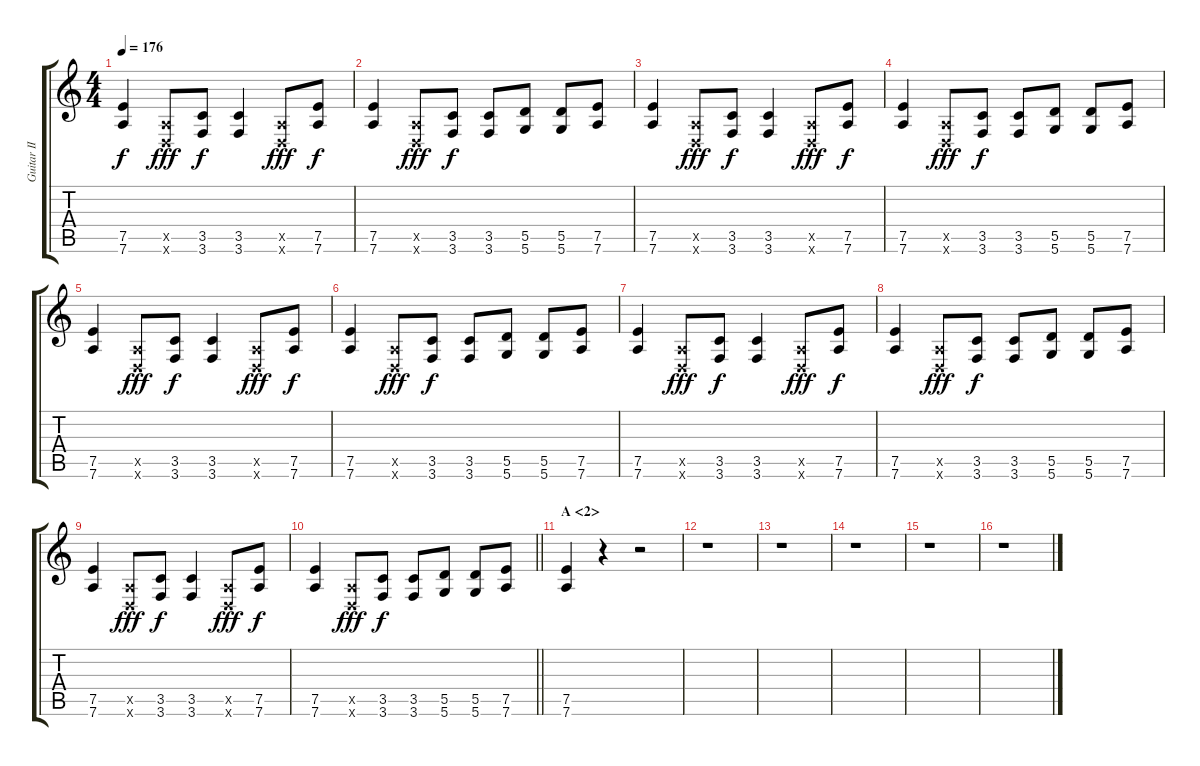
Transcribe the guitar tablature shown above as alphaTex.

\track ("Guitar II" "Guitar II") {instrument distortionguitar}
\staff {score tabs}
\tuning (E4 B3 G3 D3 A2 D2) {hide}
\ts (4 4)
\tempo 176
\clef g2
\ks c
(7.5 7.6).4{dy f} (0.5{x} 0.6{x}).8{dy fff} (3.5 3.6).8{dy f} (3.5 3.6).4 (0.5{x} 0.6{x}).8{dy fff} (7.5 7.6).8{dy f} |
(7.5 7.6).4 (0.5{x} 0.6{x}).8{dy fff} (3.5 3.6).8{dy f} (3.5 3.6).8 (5.5 5.6).8 (5.5 5.6).8 (7.5 7.6).8 |
(7.5 7.6).4 (0.5{x} 0.6{x}).8{dy fff} (3.5 3.6).8{dy f} (3.5 3.6).4 (0.5{x} 0.6{x}).8{dy fff} (7.5 7.6).8{dy f} |
(7.5 7.6).4 (0.5{x} 0.6{x}).8{dy fff} (3.5 3.6).8{dy f} (3.5 3.6).8 (5.5 5.6).8 (5.5 5.6).8 (7.5 7.6).8 |
(7.5 7.6).4 (0.5{x} 0.6{x}).8{dy fff} (3.5 3.6).8{dy f} (3.5 3.6).4 (0.5{x} 0.6{x}).8{dy fff} (7.5 7.6).8{dy f} |
(7.5 7.6).4 (0.5{x} 0.6{x}).8{dy fff} (3.5 3.6).8{dy f} (3.5 3.6).8 (5.5 5.6).8 (5.5 5.6).8 (7.5 7.6).8 |
(7.5 7.6).4 (0.5{x} 0.6{x}).8{dy fff} (3.5 3.6).8{dy f} (3.5 3.6).4 (0.5{x} 0.6{x}).8{dy fff} (7.5 7.6).8{dy f} |
(7.5 7.6).4 (0.5{x} 0.6{x}).8{dy fff} (3.5 3.6).8{dy f} (3.5 3.6).8 (5.5 5.6).8 (5.5 5.6).8 (7.5 7.6).8 |
(7.5 7.6).4 (0.5{x} 0.6{x}).8{dy fff} (3.5 3.6).8{dy f} (3.5 3.6).4 (0.5{x} 0.6{x}).8{dy fff} (7.5 7.6).8{dy f} |
\barLineRight lightlight
(7.5 7.6).4 (0.5{x} 0.6{x}).8{dy fff} (3.5 3.6).8{dy f} (3.5 3.6).8 (5.5 5.6).8 (5.5 5.6).8 (7.5 7.6).8 |
\section ("" "A <2>")
(7.5 7.6).4 r.4 r.2 |
r.1 |
r.1 |
r.1 |
r.1 |
r.1
